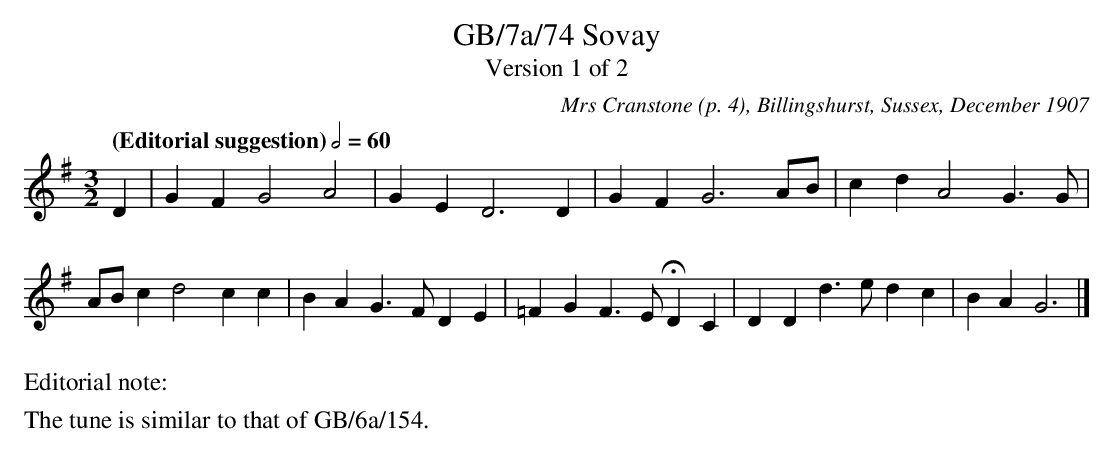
X:1
T:GB/7a/74 Sovay
T:Version 1 of 2
C:Mrs Cranstone (p. 4), Billingshurst, Sussex, December 1907
L:1/4
Q:"(Editorial suggestion)" 1/2=60
M:3/2
K:G
D | G F G2 A2 | G E D3 D | G F G3 A/B/ | c d A2 G3/2 G/ |
A/B/ c d2 c c | B A G3/2 F/ D E | =F G F3/2 E/ HD C | D D d3/2 e/ d c | B A G3 |]
